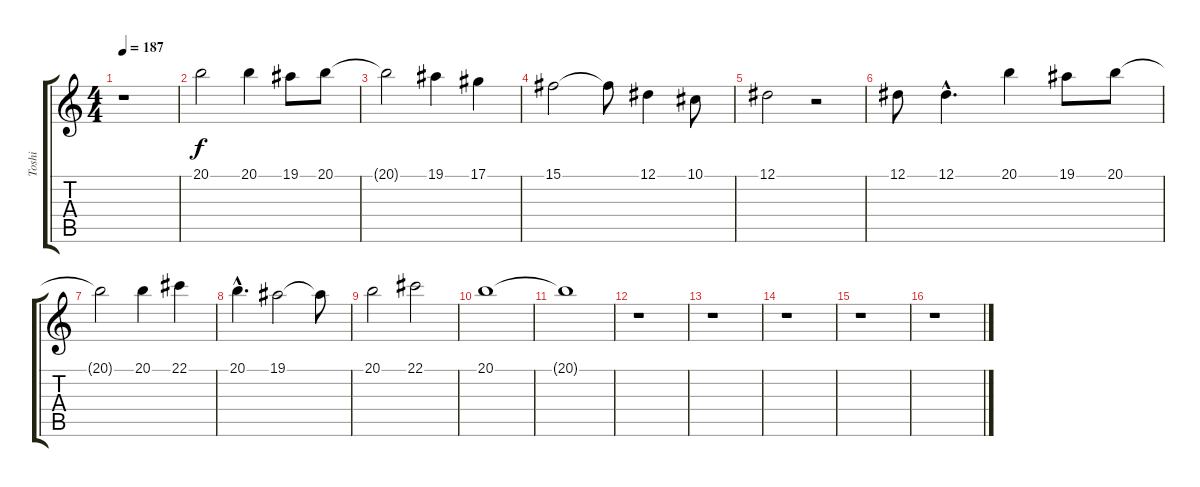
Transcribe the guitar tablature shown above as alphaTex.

\track ("Toshi" "Toshi") {instrument tenorsax}
\staff {score tabs}
\tuning (Eb4 Bb3 Gb3 Db3 Ab2 Eb2) {hide}
\ts (4 4)
\tempo 187
\clef g2
\ks c
r.1{dy f} |
20.1.2 20.1.4 19.1.8 20.1.8 |
20.1{t}.2 19.1.4 17.1.4 |
15.1.2 15.1{t}.8 12.1.4 10.1.8 |
12.1.2 r.2 |
12.1.8 12.1{hac}.4{d} 20.1.4 19.1.8 20.1.8 |
20.1{t}.2 20.1.4 22.1.4 |
20.1{hac}.4{d} 19.1.2 19.1{t}.8 |
20.1.2 22.1.2 |
20.1.1 |
20.1{t}.1 |
r.1 |
r.1 |
r.1 |
r.1 |
r.1
